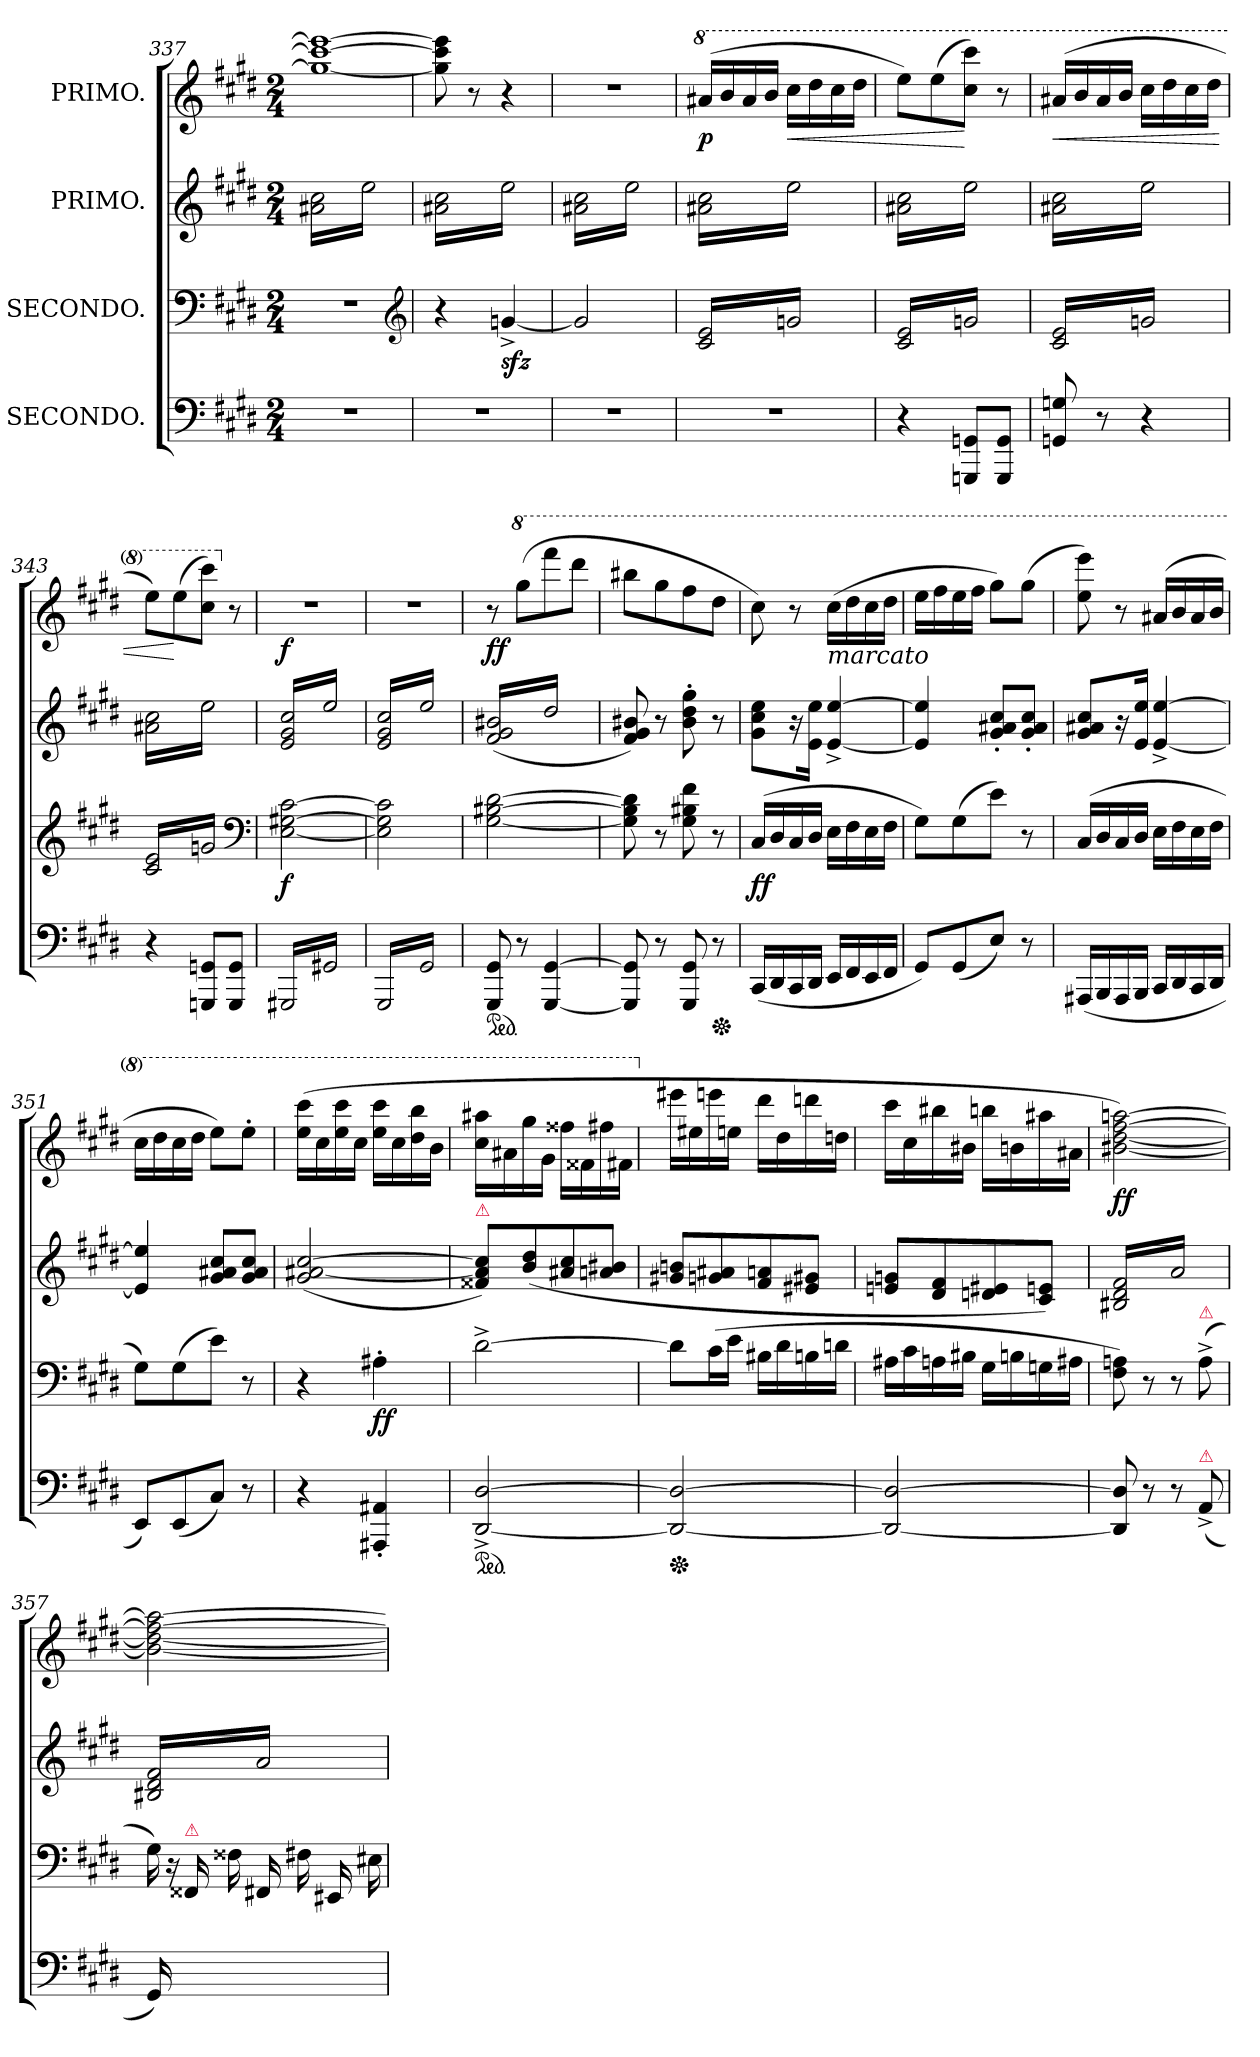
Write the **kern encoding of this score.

**kern	**kern	**dynam	**kern	**kern	**dynam
*part4	*part3	*part3	*part2	*part1	*part1
*staff4	*staff3	*staff3	*staff2	*staff1	*staff1
*I"SECONDO.	*I"SECONDO.	*	*I"PRIMO.	*I"PRIMO.	*
*clefF4	*clefF4	*	*clefG2	*clefG2	*
*k[f#c#g#d#]	*k[f#c#g#d#]	*	*k[f#c#g#d#]	*k[f#c#g#d#]	*
*M2/4	*M2/4	*	*M2/4	*M2/4	*
=337	=337	=337	=337	=337	=337
!	!	!	!	!LO:N:vis=1	!
*	*	*	*tremolo	*	*
2r	2r	.	16a#X\ 16cc#\LL	2gg_\ 2ccc#_\ 2eee_\	.
.	.	.	16ee\	.	.
.	.	.	16a#X\ 16cc#\	.	.
.	.	.	16ee\	.	.
.	.	.	16a#X\ 16cc#\	.	.
.	.	.	16ee\	.	.
.	.	.	16a#X\ 16cc#\	.	.
.	.	.	16ee\JJ	.	.
*	*clefG2	*	*	*	*
=338	=338	=338	=338	=338	=338
2r	4r	.	(16a#X\ 16cc#\LL	8gg]\ 8ccc#]\ 8eee]\	.
.	.	.	16ee\	.	.
.	.	.	16a#X\ 16cc#\	8r	.
.	.	.	16ee\	.	.
.	[4gn^>/	sfz	16a#X\ 16cc#\	4r	.
.	.	.	16ee\	.	.
.	.	.	16a#X\ 16cc#\	.	.
.	.	.	16ee\JJ	.	.
=339	=339	=339	=339	=339	=339
2r	2g/]	.	16a#X\ 16cc#\LL	2r	.
.	.	.	16ee\)	.	.
.	.	.	16a#X\ 16cc#\	.	.
.	.	.	16ee\)	.	.
.	.	.	16a#X\ 16cc#\	.	.
.	.	.	16ee\)	.	.
.	.	.	16a#X\ 16cc#\	.	.
.	.	.	16ee\)JJ	.	.
=340	=340	=340	=340	=340	=340
*	*	*	*	*8va	*
*	*tremolo	*	*	*	*
2r	16c#/ 16e/LL	.	16a#X\ 16cc#\LL	(16aa#X/LL	p
.	16gn/	.	16ee\	16bb/	.
.	16c#/ 16e/	.	16a#X\ 16cc#\	16aa#/	.
.	16gn/	.	16ee\	16bb/JJ	.
.	16c#/ 16e/	.	16a#X\ 16cc#\	16ccc#\LL	<
.	16gn/	.	16ee\	16ddd#\	.
.	16c#/ 16e/	.	16a#X\ 16cc#\	16ccc#\	.
.	16gn/JJ	.	16ee\JJ	16ddd#\JJ	.
=341	=341	=341	=341	=341	=341
4r	16c#/ 16e/LL	.	16a#X\ 16cc#\LL	8eee\L)	.
.	16gn/	.	16ee\	.	.
.	16c#/ 16e/	.	16a#X\ 16cc#\	(8eee\	.
.	16gn/	.	16ee\	.	.
8GGGn/ 8GGn/L	16c#/ 16e/	.	16a#X\ 16cc#\	8ccc#\ 8cccc#\J)	[
.	16gn/	.	16ee\	.	.
8GGG/ 8GG/J	16c#/ 16e/	.	16a#X\ 16cc#\	8r	.
.	16gn/JJ	.	16ee\JJ	.	.
=342	=342	=342	=342	=342	=342
8GGn/ 8Gn/	16c#/ 16e/LL	.	16a#X\ 16cc#\LL	(16aa#X/LL	<
.	16gn/	.	16ee\	16bb/	.
8r	16c#/ 16e/	.	16a#X\ 16cc#\	16aa#/	.
.	16gn/	.	16ee\	16bb/JJ	.
4r	16c#/ 16e/	.	16a#X\ 16cc#\	16ccc#\LL	.
.	16gn/	.	16ee\	16ddd#\	.
.	16c#/ 16e/	.	16a#X\ 16cc#\	16ccc#\	.
.	16gn/JJ	.	16ee\JJ	16ddd#\JJ	.
=343	=343	=343	=343	=343	=343
4r	16c#/ 16e/LL	.	16a#X\ 16cc#\LL	8eee\L)	.
.	16gn/	.	16ee\	.	.
.	16c#/ 16e/	.	16a#X\ 16cc#\	(8eee\	[
.	16gn/	.	16ee\	.	.
8GGGn/ 8GGn/L	16c#/ 16e/	.	16a#X\ 16cc#\	8ccc#\ 8cccc#\J)	.
.	16gn/	.	16ee\	.	.
*	*	*	*	*X8va	*
8GGG/ 8GG/J	16c#/ 16e/	.	16a#X\ 16cc#\	8r	.
.	16gn/JJ	.	16ee\JJ	.	.
*	*Xtremolo	*	*	*	*
*	*clefF4	*	*	*	*
=344	=344	=344	=344	=344	=344
!LO:TX:a:color=crimson:t=⚠	!	!	!	!	!
*tremolo	*	*	*	*	*
16GGG#X/LL	[2E\ [2G#X\ [2c#\	f	(16e/ 16g#/ 16cc#/LL	2r	f
16GG#X/	.	.	16ee/	.	.
16GGG#X/	.	.	16e/ 16g#/ 16cc#/	.	.
16GG#X/	.	.	16ee/	.	.
16GGG#X/	.	.	16e/ 16g#/ 16cc#/	.	.
16GG#X/	.	.	16ee/	.	.
16GGG#X/	.	.	16e/ 16g#/ 16cc#/	.	.
16GG#X/JJ	.	.	16ee/JJ	.	.
=345	=345	=345	=345	=345	=345
16GGG#/LL	2E]\ 2G#]\ 2c#]\	.	16e/ 16g#/ 16cc#/LL	2r	.
(16GG#/	.	.	16ee/)	.	.
16GGG#/	.	.	16e/ 16g#/ 16cc#/	.	.
(16GG#/	.	.	16ee/)	.	.
16GGG#/	.	.	16e/ 16g#/ 16cc#/	.	.
(16GG#/	.	.	16ee/)	.	.
16GGG#/	.	.	16e/ 16g#/ 16cc#/	.	.
16GG#/JJ	.	.	16ee/)JJ	.	.
*Xtremolo	*	*	*	*	*
=346	=346	=346	=346	=346	=346
*ped	*	*	*	*	*
8GGG#/ 8GG#/)	[2G#\ [2B#X\ [2d#\	.	(16f#/ 16g#/ 16b#X/LL	8r	ff
.	.	.	16dd#/	.	.
*	*	*	*	*8va	*
8r	.	.	16f#/ 16g#/ 16b#X/	(8ggg#\L	.
.	.	.	16dd#/	.	.
[4GGG#/ [4GG#/	.	.	16f#/ 16g#/ 16b#X/	8ffff#\	.
.	.	.	16dd#/	.	.
.	.	.	16f#/ 16g#/ 16b#X/	8dddd#\J	.
.	.	.	16dd#/JJ	.	.
*	*	*	*Xtremolo	*	*
=347	=347	=347	=347	=347	=347
8GGG#]/ 8GG#]/	8G#]\ 8B#]\ 8d#]\	.	8f#/ 8g#/ 8b#X/)	8bbb#X\L	.
.	.	.	.	.	.
8r	8r	.	8r	8ggg#\	.
.	.	.	.	.	.
8GGG#/ 8GG#/	8G#\ 8B#X\ 8f#\	.	8b#'\ 8dd#'\ 8gg#'\	8fff#\	.
*Xped	*	*	*	*	*
8r	8r	.	8r	8ddd#\J	.
=348	=348	=348	=348	=348	=348
(16CC#/LL	(16C#/LL	ff	8g#\ 8cc#\ 8ee\L	8ccc#\)	.
16DD#/	16D#/	.	.	.	.
16CC#/	16C#/	.	16r	8r	.
16DD#/JJ	16D#/JJ	.	16e\ 16ee\Jk	.	.
!	!	!	!	!LO:TX:b:i:t=marcato	!
16EE/LL	16E\LL	.	[4e^>/ [4ee^>/	(16ccc#\LL	.
16FF#/	16F#\	.	.	16ddd#\	.
16EE/	16E\	.	.	16ccc#\	.
16FF#/JJ	16F#\JJ	.	.	16ddd#\JJ	.
=349	=349	=349	=349	=349	=349
8GG#/L)	8G#\L)	.	4e]/ 4ee]/	16eee\LL	.
.	.	.	.	16fff#\	.
(8GG#/	(8G#\	.	.	16eee\	.
.	.	.	.	16fff#\JJ	.
8E/J)	8e\J)	.	8g#'/ 8a#X'/ 8cc#'/L	8ggg#\L)	.
8r	8r	.	8g#'/ 8a#'/ 8cc#'/J	(8ggg#\J	.
=350	=350	=350	=350	=350	=350
(16AAA#X/LL	(16C#/LL	.	8g#/ 8a#X/ 8cc#/L	8eee\ 8eeee\)	.
16BBB/	16D#/	.	.	.	.
16AAA#/	16C#/	.	16r	8r	.
16BBB/JJ	16D#/JJ	.	16e/ 16ee/Jk	.	.
16CC#/LL	16E\LL	.	[4e^>/ [4ee^>/	(16aa#X/LL	.
16DD#/	16F#\	.	.	16bb/	.
16CC#/	16E\	.	.	16aa#/	.
16DD#/JJ	16F#\JJ	.	.	16bb/JJ	.
=351	=351	=351	=351	=351	=351
8EE/L)	8G#\L)	.	4e]/ 4ee]/	16ccc#\LL	.
.	.	.	.	16ddd#\	.
(8EE/	(8G#\	.	.	16ccc#\	.
.	.	.	.	16ddd#\JJ	.
8C#/J)	8e\J)	.	8g#/ 8a#X/ 8cc#/L	8eee\L)	.
8r	8r	.	8g#/ 8a#/ 8cc#/J	8eee'\J	.
=352	=352	=352	=352	=352	=352
4r	4r	.	(2g#/ [2a#X/ [2cc#/	(16eee\ 16cccc#\LL	.
.	.	.	.	16ccc#\	.
.	.	.	.	16eee\ 16cccc#\	.
.	.	.	.	16ccc#\JJ	.
4AAA#X'/ 4AA#X'/	4A#X'\	ff	.	16eee\ 16cccc#\LL	.
.	.	.	.	16ccc#\	.
.	.	.	.	16ddd#\ 16bbb\	.
.	.	.	.	16bb\JJ	.
=353	=353	=353	=353	=353	=353
!	!	!	!LO:TX:a:color=crimson:t=⚠	!	!
*ped	*	*	*	*	*
[2DD#^>/ [2D#^>/	[2d#^\	.	8f##X/ 8a#]/ 8cc#]/L)	16ccc#\ 16aaa#X\LL	.
.	.	.	.	16aa#X\	.
.	.	.	(8b/ 8dd#/	16ggg#\	.
.	.	.	.	16gg#\JJ	.
.	.	.	8a#X/ 8cc#/	16fff##X\LL	.
.	.	.	.	16ff##X\	.
.	.	.	8an/ 8b#X/J	16fff#X\	.
.	.	.	.	16ff#X\JJ	.
=354	=354	=354	=354	=354	=354
*	*	*	*	*X8va	*
*Xped	*	*	*	*	*
2DD#_/ 2D#_/	8d#\L]	.	8g#X/ 8bn/L	16eee#X\LL	.
.	.	.	.	16ee#X\	.
.	(16c#\L	.	8gn/ 8a#X/	16eeen\	.
.	16e\JJ	.	.	16een\JJ	.
.	16B#X\LL	.	8f#/ 8an/	16ddd#\LL	.
.	16d#\	.	.	16dd#\	.
.	16Bn\	.	8e#X/ 8g#X/J	16dddn\	.
.	16dn\JJ	.	.	16ddn\JJ	.
=355	=355	=355	=355	=355	=355
2DD#_/ 2D#_/	16A#X\LL	.	8en/ 8gn/L	16ccc#\LL	.
.	16c#\	.	.	16cc#\	.
.	16An\	.	8d#/ 8f#/	16bb#X\	.
.	16B#X\JJ	.	.	16b#X\JJ	.
.	16G#\LL	.	8dn/ 8e#X/	16bbn\LL	.
.	16Bn\	.	.	16bn\	.
.	16Gn\	.	8c#/ 8en/J)	16aa#X\	.
.	16A#X\JJ	.	.	16a#X\JJ	.
=356	=356	=356	=356	=356	=356
*	*	*	*tremolo	*	*
8DD#]/ 8D#]/	8F#\ 8An\)	.	16B#X/ 16d#/ 16f#/LL	[2b#X\ [2dd#\ [2ff#\ [2aan\)	ff
.	.	.	16a/	.	.
8r	8r	.	16B#X/ 16d#/ 16f#/	.	.
.	.	.	16a/	.	.
8r	8r	.	16B#X/ 16d#/ 16f#/	.	.
.	.	.	16a/	.	.
!	!LO:TX:a:color=crimson:t=⚠	!	!	!	!
!LO:TX:a:color=crimson:t=⚠	!	!	!	!	!
(8AA^>/	(8A^\	.	16B#X/ 16d#/ 16f#/	.	.
.	.	.	16a/JJ	.	.
=357	=357	=357	=357	=357	=357
16GG#/)	16G#\)	.	16B#X/ 16d#/ 16f#/LL	2b#_\ 2dd#_\ 2ff#_\ 2aa_\	.
16ryy	16r	.	16a/	.	.
!	!LO:TX:a:color=crimson:t=⚠	!	!	!	!
8ryy	16FF##X/	.	16B#X/ 16d#/ 16f#/	.	.
.	16F##X\	.	16a/	.	.
4ryy	16FF#X/	.	16B#X/ 16d#/ 16f#/	.	.
.	16F#X\	.	16a/	.	.
.	16EE#X/	.	16B#X/ 16d#/ 16f#/	.	.
.	16E#X\	.	16a/JJ	.	.
*	*	*	*Xtremolo	*	*
.	.	.	.	.	.
.	.	.	.	.	.
.	.	.	.	.	.
.	.	.	.	.	.
=	=	=	=	=	=
*-	*-	*-	*-	*-	*-
